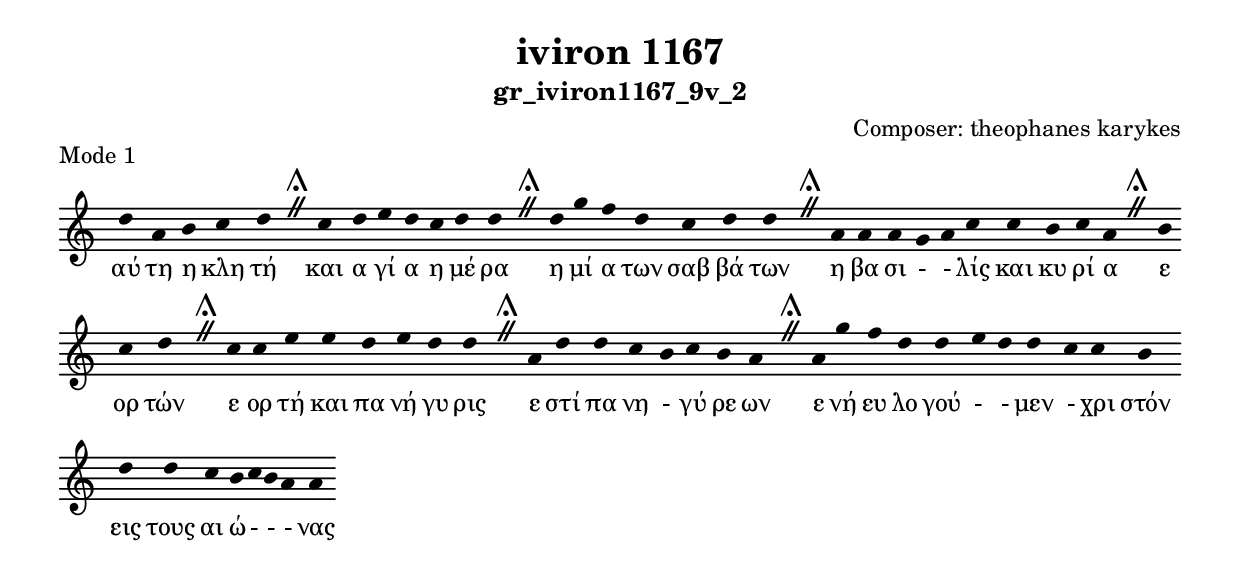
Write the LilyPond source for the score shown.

\include "gregorian.ly"

	\header {
 	  title = "iviron 1167"
	  subtitle = "gr_iviron1167_9v_2"
	  composer = "Composer: theophanes karykes"
	  piece = "Mode 1"
	}

	chant = {
	  d''4 a'4 b'4 c''4 d''4 \divisioMaior
 c''4 d''4 e''4 d''4 c''4 d''4 d''4 \divisioMaior
 d''4 g''4 f''4 d''4 c''4 d''4 d''4 \divisioMaior
 a'4 a'4 a'4 g'4 a'4 c''4 c''4 b'4 c''4 a'4 \divisioMaior
 b'4 c''4 d''4 \divisioMaior
 c''4 c''4 e''4 e''4 d''4 e''4 d''4 d''4 \divisioMaior
 a'4 d''4 d''4 c''4 b'4 c''4 b'4 a'4 \divisioMaior
 a'4 g''4 f''4 d''4 d''4 e''4 d''4 d''4 c''4 c''4 b'4 d''4 d''4 c''4 b'4 c''4 b'4 a'4 a'4\finalis
	}

	verba = \lyricmode {αύ τη η κλη τή 
και α γί α η μέ ρα 
η μί α των σαβ βά των 
η βα σι -  - λίς και κυ ρί α 
ε ορ τών 
ε ορ τή και πα νή γυ ρις 
ε στί πα νη - γύ ρε ων 
ε νή ευ λο γού -  - μεν - χρι στόν εις τους αι ώ -  -  - νας 
	}


	\score {
	  \new Staff <<
	  \new Voice = "melody" \chant
	  \new Lyrics = "one" \lyricsto melody \verba
	  >>
	  \layout {
	    \context {
	      \Staff
	      \remove "Time_signature_engraver"
	      \remove "Bar_engraver"
	    }
	    \context {
	      \Voice
	      \remove "Stem_engraver"
	    }
	  }
	}